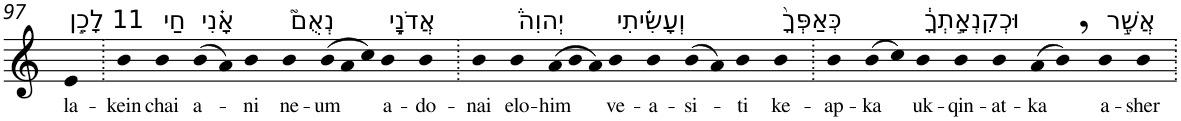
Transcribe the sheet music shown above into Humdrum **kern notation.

**kern	**text
*part1	*part1
*staff1	*staff1
*I"Piano	*
*I'Pno	*
!!LO:PB:g=z
*clefG2	*
*k[]	*
=97	=97
!LO:TX:a:t=11 לָכֵ֣ן	!
!	!LO:LY:b
4e	la-
=98.	=98.
!	!LO:LY:b
4b	-kein
!LO:TX:a:t=חַי	!
!	!LO:LY:b
4b	chai
!LO:TX:a:t=אָ֗נִי	!
!	!LO:LY:b
(>8b	a-
8a)	.
!	!LO:LY:b
4b	-ni
!LO:TX:a:t=נְאֻם֮	!
!	!LO:LY:b
4b	ne-
*Xtuplet	*
!	!LO:LY:b
(>12b	-um
12a	.
12cc)	.
!LO:TX:a:t=אֲדֹנָ֣י	!
!	!LO:LY:b
4b	a-
!	!LO:LY:b
4b	-do-
=99.	=99.
!	!LO:LY:b
4b	-nai
!LO:TX:a:t=יְהוִה֒	!
!	!LO:LY:b
4b	elo-
!	!LO:LY:b
(>12a	-him
12b	.
12a)	.
!LO:TX:a:t=וְעָשִׂ֗יתִי	!
!	!LO:LY:b
4b	ve-
!	!LO:LY:b
4b	-a-
!	!LO:LY:b
(>8b	-si-
8a)	.
!	!LO:LY:b
4b	-ti
!LO:TX:a:t=כְּאַפְּךָ֙	!
!	!LO:LY:b
4b	ke-
=100.	=100.
!	!LO:LY:b
4b	-ap-
!	!LO:LY:b
(>8b	-ka
8cc)	.
!LO:TX:a:t=וּכְקִנְאָ֣תְךָ֔	!
!	!LO:LY:b
4b	uk-
!	!LO:LY:b
4b	-qin-
!	!LO:LY:b
4b	-at-
!	!LO:LY:b
(>8a	-ka
8b,)	.
!LO:TX:a:t=אֲשֶׁ֣ר	!
!	!LO:LY:b
4b	a-
!	!LO:LY:b
4b	-sher
=.	=.
*-	*-
